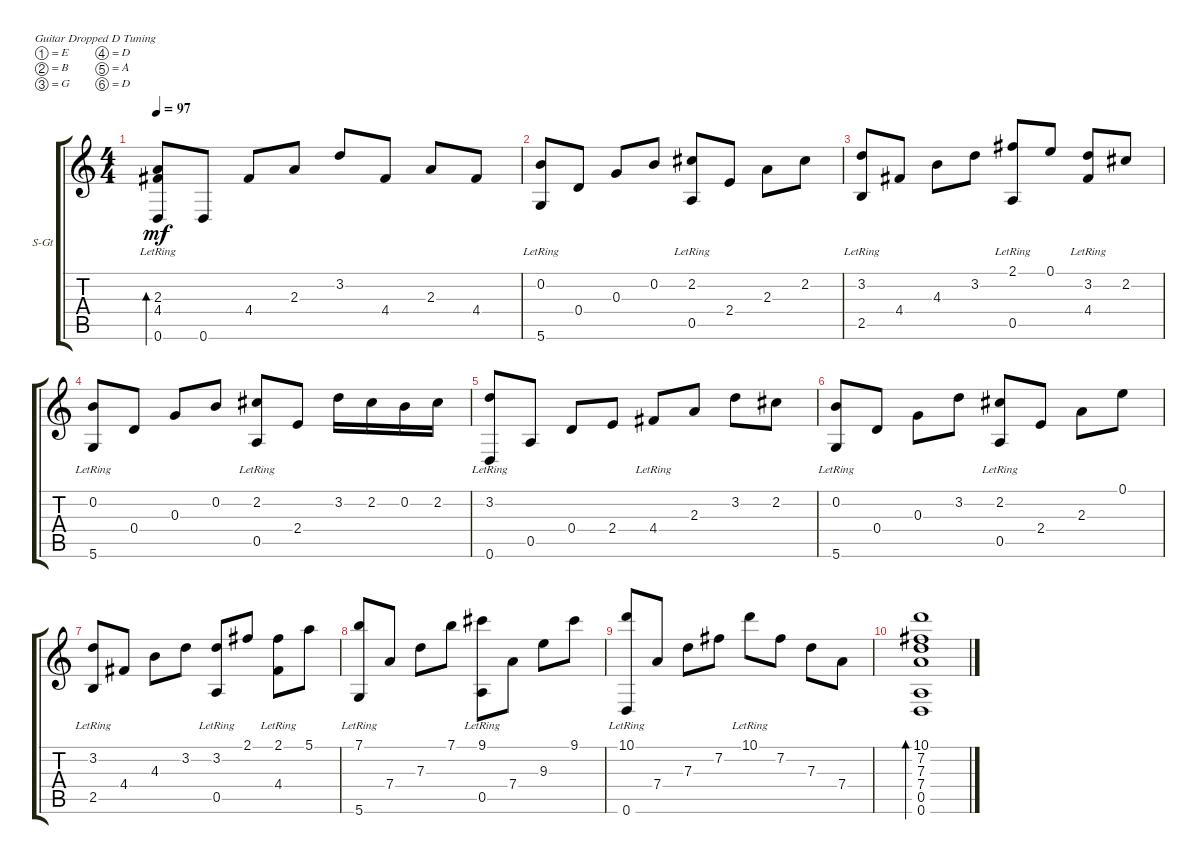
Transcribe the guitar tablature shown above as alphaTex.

\defaultSystemsLayout 4
\bracketExtendMode groupsimilarinstruments
\firstSystemTrackNameOrientation horizontal
\otherSystemsTrackNameOrientation horizontal
\track ("Steel Guitar" "S-Gt") {instrument acousticguitarsteel}
\staff {score tabs}
\tuning (E4 B3 G3 D3 A2 D2)
\ts (4 4)
\tempo 97
\clef g2
\ks c
(0.6{lr} 4.4{lr} 2.3{lr}).8{bd 72 dy mf} 0.6.8 4.4.8 2.3.8 3.2.8 4.4.8 2.3.8 4.4.8 |
(5.6{lr} 0.2).8 0.4.8 0.3.8 0.2.8 (2.2 0.5{lr}).8 2.4.8 2.3.8 2.2.8 |
(2.5{lr} 3.2).8 4.4.8 4.3.8 3.2.8 (2.1 0.5{lr}).8 0.1.8 (3.2 4.4{lr}).8 2.2.8 |
(5.6{lr} 0.2).8 0.4.8 0.3.8 0.2.8 (2.2 0.5{lr}).8 2.4.8 3.2.16 2.2.16 0.2.16 2.2.16 |
(3.2 0.6{lr}).8 0.5.8 0.4.8 2.4.8 4.4{lr}.8 2.3.8 3.2.8 2.2.8 |
(5.6{lr} 0.2).8 0.4.8 0.3.8 3.2.8 (2.2 0.5{lr}).8 2.4.8 2.3.8 0.1.8 |
(3.2 2.5{lr}).8 4.4.8 4.3.8 3.2.8 (3.2 0.5{lr}).8 2.1.8 (2.1 4.4{lr}).8 5.1.8 |
(7.1{lr} 5.6{lr}).8 7.4.8 7.3.8 7.1.8 (9.1{lr} 0.5{lr}).8 7.4.8 9.3.8 9.1.8 |
(10.1{lr} 0.6{lr}).8 7.4.8 7.3.8 7.2.8 10.1{lr}.8 7.2.8 7.3.8 7.4.8 |
(0.6 0.5 7.4 7.3 7.2 10.1).1{bd 479}
